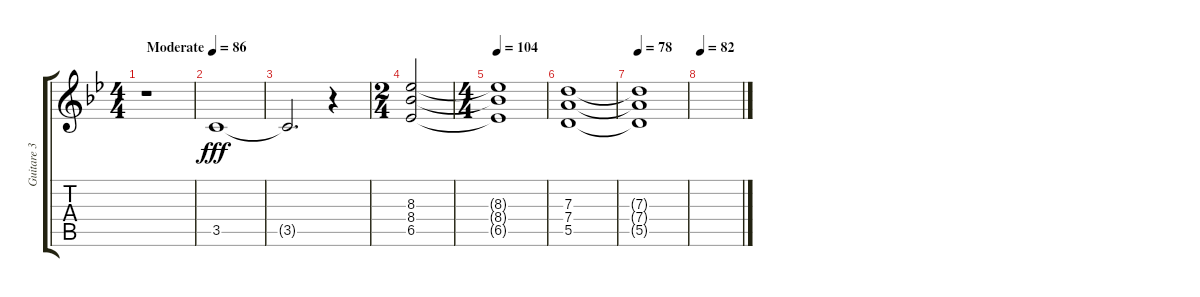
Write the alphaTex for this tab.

\track ("Guitare 3" "Guitare 3") {instrument distortionguitar}
\staff {score tabs}
\tuning (E4 B3 G3 D3 A2 E2) {hide}
\ts (4 4)
\tempo (86 "Moderate")
\clef g2
\ks bb
r.1{dy fff instrument distortionguitar} |
3.5.1 |
3.5{t}.2{d} r.4 |
\ts (2 4)
(8.3 8.4 6.5).2 |
\ts (4 4)
\tempo 104
(8.3{t} 8.4{t} 6.5{t}).1 |
(7.3 7.4 5.5).1 |
\tempo 78
(7.3{t} 7.4{t} 5.5{t}).1 |
\tempo 82
